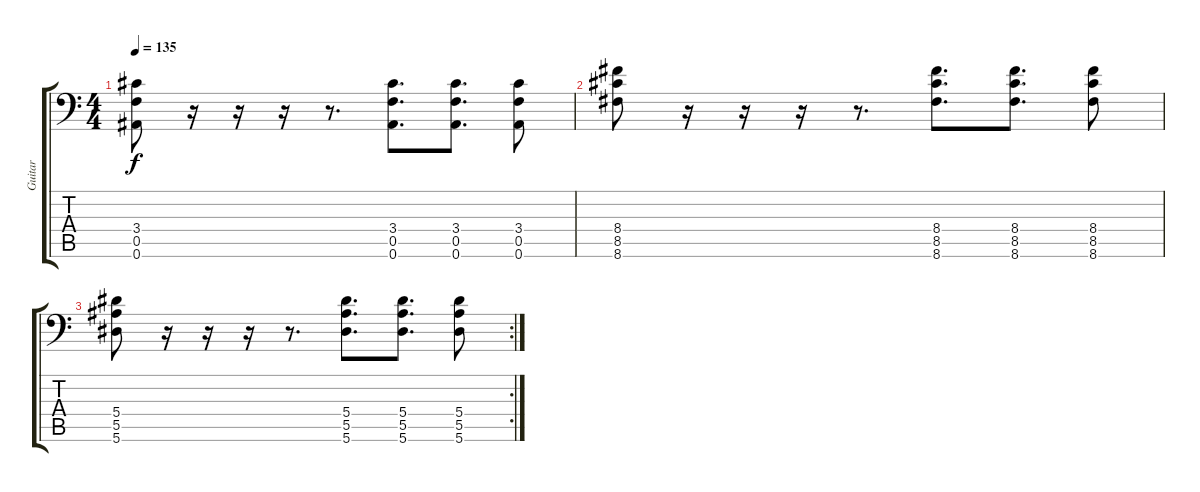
\track ("Guitar" "Guitar") {instrument distortionguitar}
\staff {score tabs}
\tuning (C4 G3 Eb3 Bb2 F2 Bb1) {hide}
\ts (4 4)
\tempo 135
\clef f4
\ks c
(3.4 0.5 0.6).8{dy f} r.16 r.16 r.16 r.8{d} (3.4 0.5 0.6).8{d} (3.4 0.5 0.6).8{d} (3.4 0.5 0.6).8 |
(8.4 8.5 8.6).8 r.16 r.16 r.16 r.8{d} (8.4 8.5 8.6).8{d} (8.4 8.5 8.6).8{d} (8.4 8.5 8.6).8 |
\rc 2
(5.4 5.5 5.6).8 r.16 r.16 r.16 r.8{d} (5.4 5.5 5.6).8{d} (5.4 5.5 5.6).8{d} (5.4 5.5 5.6).8
